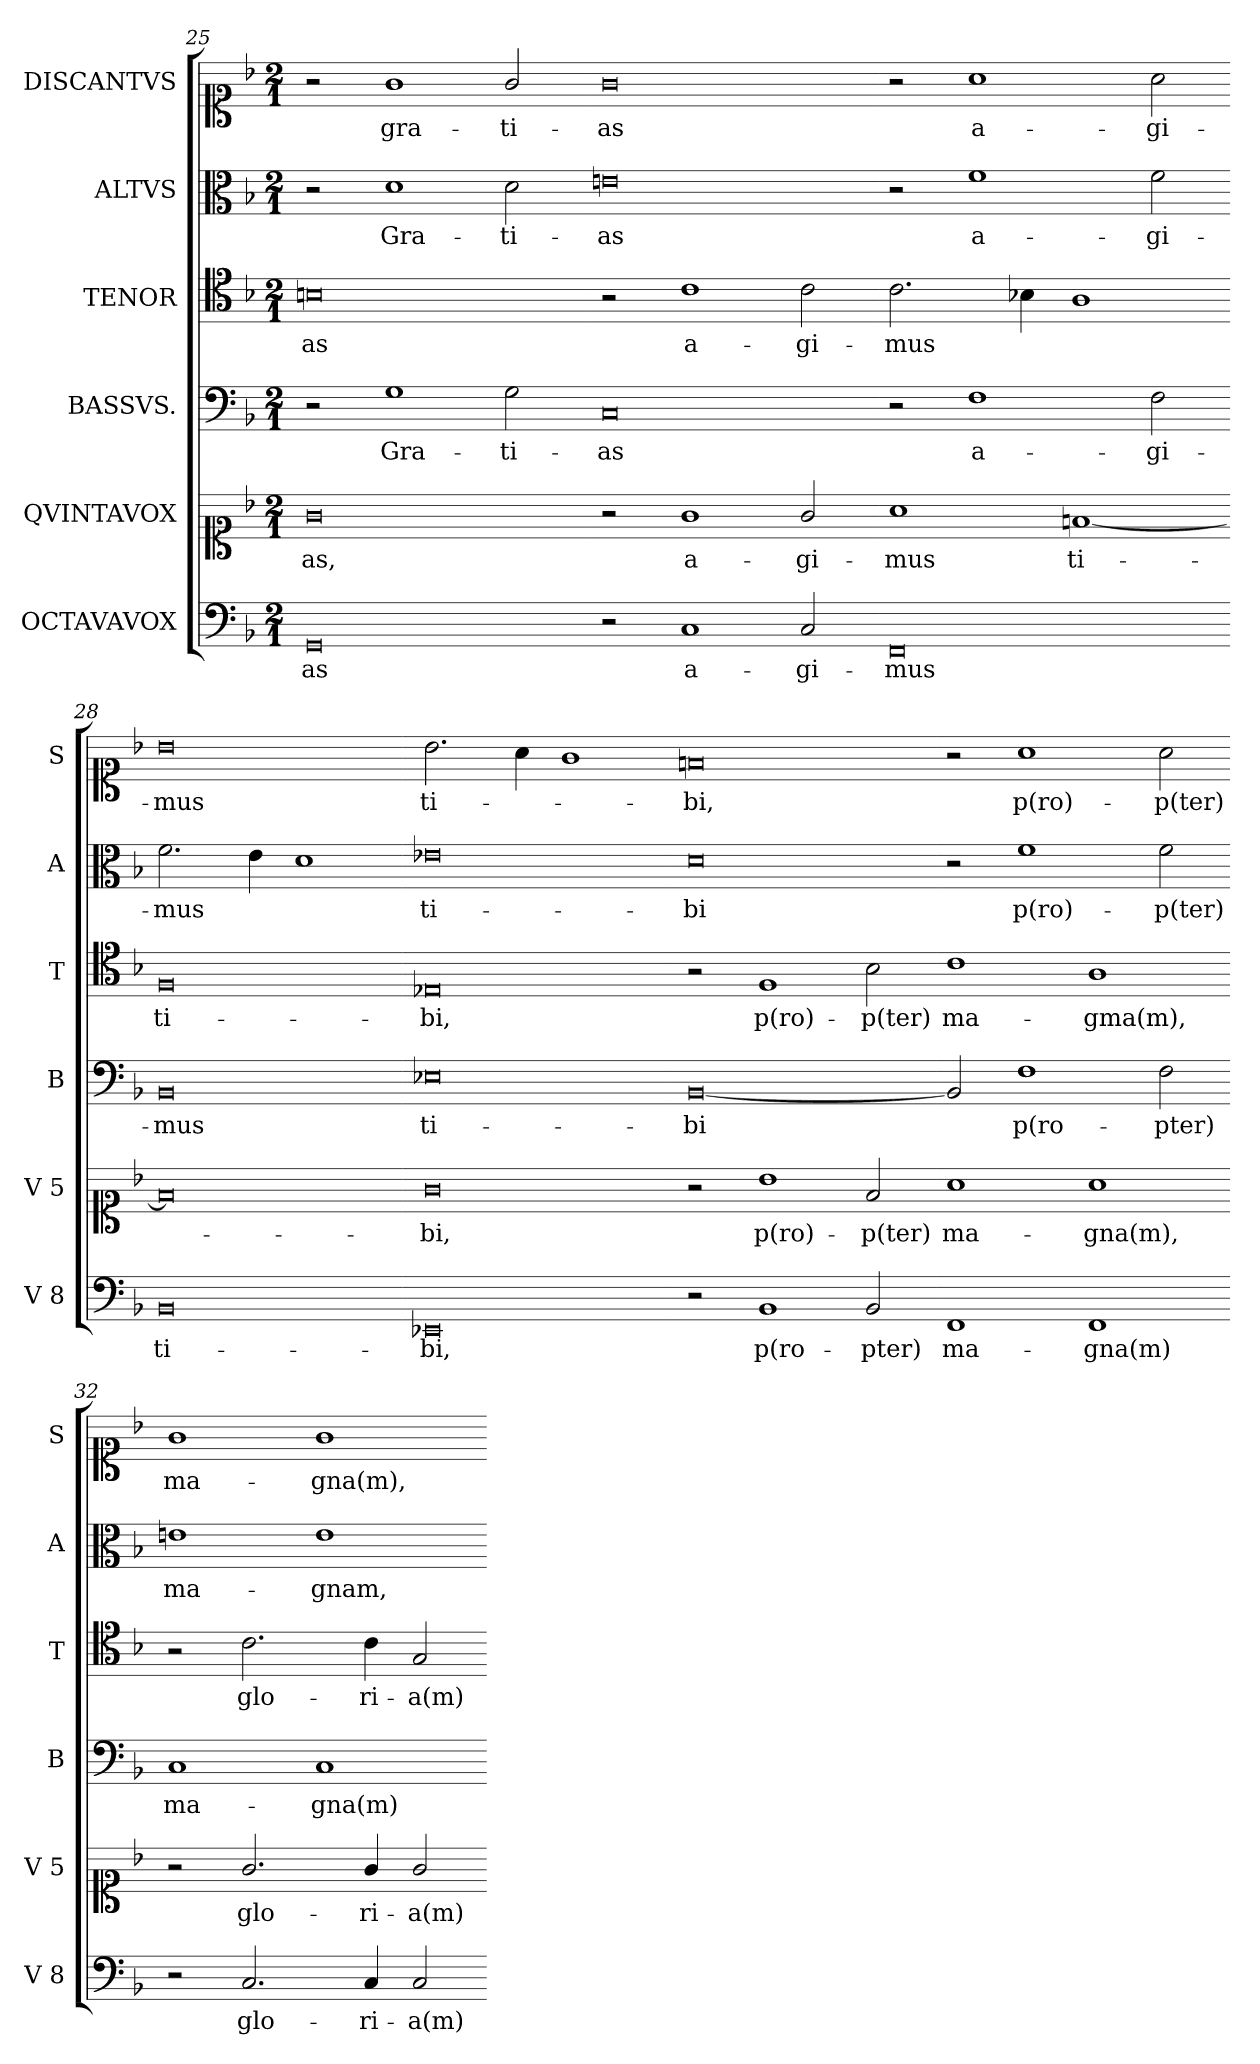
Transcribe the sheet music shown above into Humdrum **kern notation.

**kern	**text	**kern	**text	**kern	**text	**kern	**text	**kern	**text	**kern	**text
*part6	*part6	*part5	*part5	*part4	*part4	*part3	*part3	*part2	*part2	*part1	*part1
*staff6	*staff6	*staff5	*staff5	*staff4	*staff4	*staff3	*staff3	*staff2	*staff2	*staff1	*staff1
*I"OCTAVAVOX	*	*I"QVINTAVOX	*	*I"BASSVS.	*	*I"TENOR	*	*I"ALTVS	*	*I"DISCANTVS	*
*I'V 8	*	*I'V 5	*	*I'B	*	*I'T	*	*I'A	*	*I'S	*
*clefF4	*	*clefC1	*	*clefF4	*	*clefC4	*	*clefC3	*	*clefC1	*
*k[b-]	*	*k[b-]	*	*k[b-]	*	*k[b-]	*	*k[b-]	*	*k[b-]	*
*M2/1	*	*M2/1	*	*M2/1	*	*M2/1	*	*M2/1	*	*M2/1	*
=25	=25	=25	=25	=25	=25	=25	=25	=25	=25	=25	=25
0GG	-as	0g	-as,	2r	.	0Bn	-as	2r	.	2r	.
.	.	.	.	1G	Gra-	.	.	1d	Gra-	1g	gra-
.	.	.	.	2G\	-ti-	.	.	2d\	-ti-	2g/	-ti-
=26-	=26-	=26-	=26-	=26-	=26-	=26-	=26-	=26-	=26-	=26-	=26-
2r	.	2r	.	0C	-as	2r	.	0en	-as	0g	-as
1C	a-	1g	a-	.	.	1c	a-	.	.	.	.
2C/	-gi-	2g/	-gi-	.	.	2c\	-gi-	.	.	.	.
=27-	=27-	=27-	=27-	=27-	=27-	=27-	=27-	=27-	=27-	=27-	=27-
0FF	-mus	1a	-mus	2r	.	2.c\	-mus	2r	.	2r	.
.	.	.	.	1F	a-	.	.	1f	a-	1a	a-
.	.	.	.	.	.	4B-X\	.	.	.	.	.
.	.	[1fn	ti-	.	.	1A	.	.	.	.	.
.	.	.	.	2F\	-gi-	.	.	2f\	-gi-	2a\	-gi-
=28-	=28-	=28-	=28-	=28-	=28-	=28-	=28-	=28-	=28-	=28-	=28-
0BB-	ti-	0f]	.	0BB-	-mus	0F	ti-	2.f\	-mus	0b-	-mus
.	.	.	.	.	.	.	.	4e\	.	.	.
.	.	.	.	.	.	.	.	1d	.	.	.
=29-	=29-	=29-	=29-	=29-	=29-	=29-	=29-	=29-	=29-	=29-	=29-
0EE-X	-bi,	0g	-bi,	0E-X	ti-	0E-X	-bi,	0e-X	ti-	2.b-\	ti-
.	.	.	.	.	.	.	.	.	.	4a\	.
.	.	.	.	.	.	.	.	.	.	1g	.
=30-	=30-	=30-	=30-	=30-	=30-	=30-	=30-	=30-	=30-	=30-	=30-
2r	.	2r	.	[0BB-	-bi	2r	.	0d	-bi	0fn	-bi,
1BB-	p(ro-	1b-	p(ro)-	.	.	1F	p(ro)-	.	.	.	.
2BB-/	-pter)	2f/	-p(ter)	.	.	2B-\	-p(ter)	.	.	.	.
=31-	=31-	=31-	=31-	=31-	=31-	=31-	=31-	=31-	=31-	=31-	=31-
1FF	ma-	1a	ma-	2BB-]	.	1c	ma-	2r	.	2r	.
.	.	.	.	1F	p(ro-	.	.	1f	p(ro)-	1a	p(ro)-
1FF	-gna(m)	1a	-gna(m),	.	.	1A	-gma(m),	.	.	.	.
.	.	.	.	2F\	-pter)	.	.	2f\	-p(ter)	2a\	-p(ter)
=32-	=32-	=32-	=32-	=32-	=32-	=32-	=32-	=32-	=32-	=32-	=32-
2r	.	2r	.	1C	ma-	2r	.	1en	ma-	1g	ma-
2.C/	glo-	2.g/	glo-	.	.	2.c\	glo-	.	.	.	.
.	.	.	.	1C	-gna(m)	.	.	1e	-gnam,	1g	-gna(m),
4C/	-ri-	4g/	-ri-	.	.	4c\	-ri-	.	.	.	.
2C/	-a(m)	2g/	-a(m)	.	.	2G/	-a(m)	.	.	.	.
=-	=-	=-	=-	=-	=-	=-	=-	=-	=-	=-	=-
*-	*-	*-	*-	*-	*-	*-	*-	*-	*-	*-	*-
